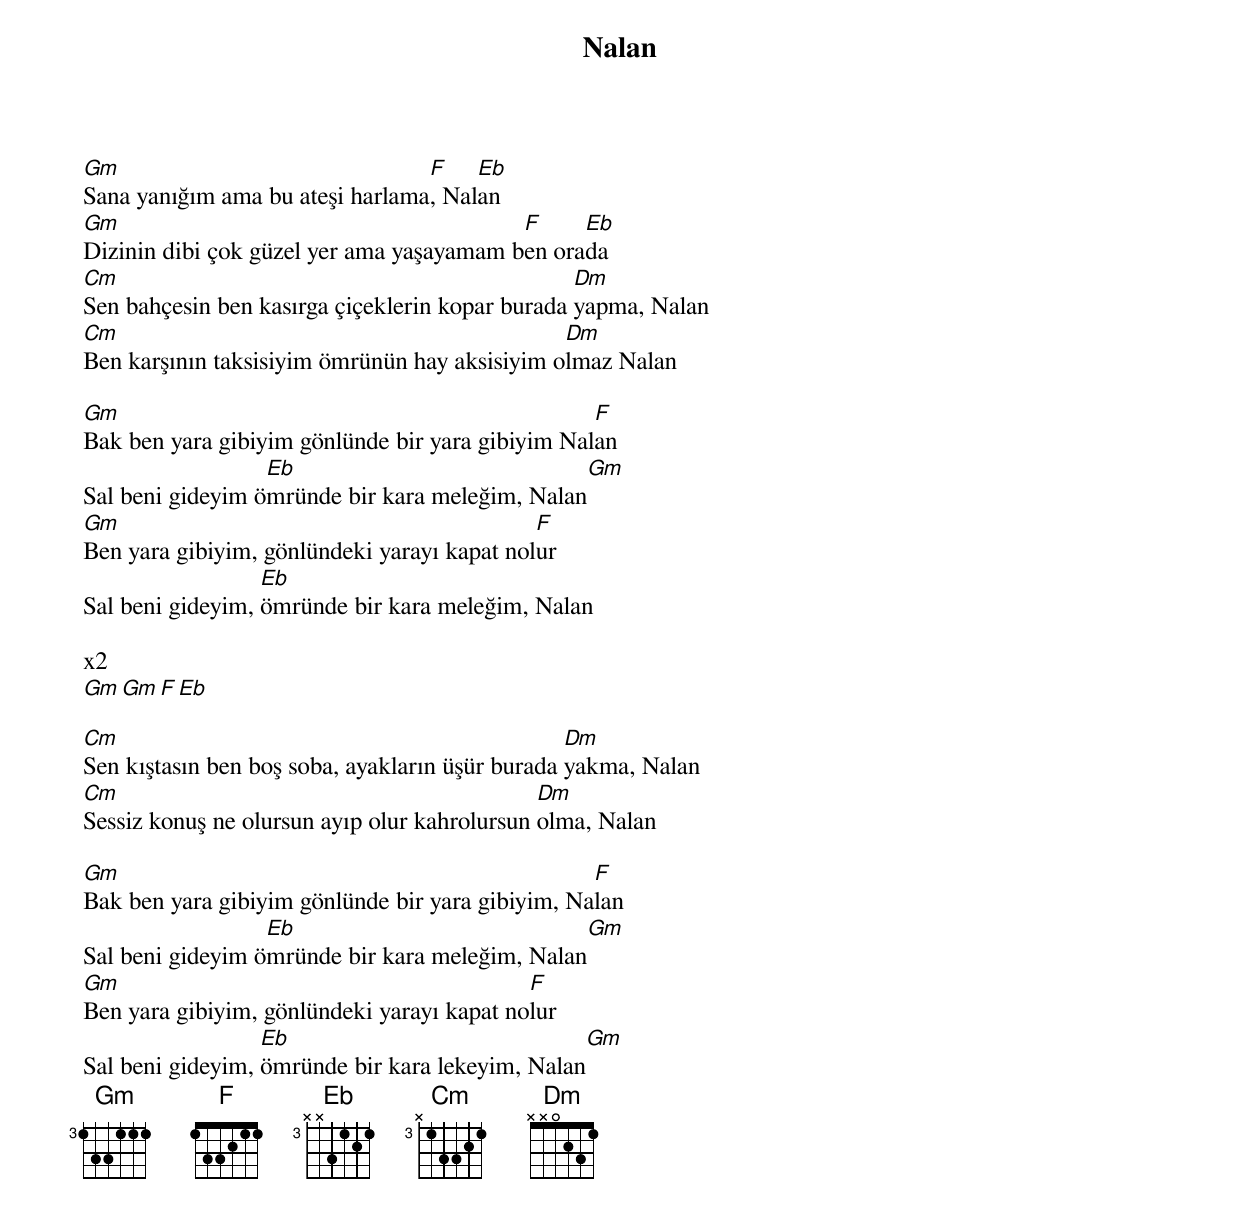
{title: Nalan}
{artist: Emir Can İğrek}

Gm                               F    Eb
Sana yanığım ama bu ateşi harlama, Nalan
Gm                                        F     Eb
Dizinin dibi çok güzel yer ama yaşayamam ben orada
Cm                                               Dm
Sen bahçesin ben kasırga çiçeklerin kopar burada yapma, Nalan
Cm                                             Dm
Ben karşının taksisiyim ömrünün hay aksisiyim olmaz Nalan

Gm                                                F
Bak ben yara gibiyim gönlünde bir yara gibiyim Nalan
                  Eb                            Gm
Sal beni gideyim ömründe bir kara meleğim, Nalan
Gm                                           F
Ben yara gibiyim, gönlündeki yarayı kapat nolur
                  Eb
Sal beni gideyim, ömründe bir kara meleğim, Nalan

x2
Gm Gm  F  Eb

Cm                                               Dm
Sen kıştasın ben boş soba, ayakların üşür burada yakma, Nalan
Cm                                            Dm
Sessiz konuş ne olursun ayıp olur kahrolursun olma, Nalan

Gm                                                F
Bak ben yara gibiyim gönlünde bir yara gibiyim, Nalan
                  Eb                            Gm
Sal beni gideyim ömründe bir kara meleğim, Nalan
Gm                                          F
Ben yara gibiyim, gönlündeki yarayı kapat nolur
                  Eb                             Gm
Sal beni gideyim, ömründe bir kara lekeyim, Nalan
